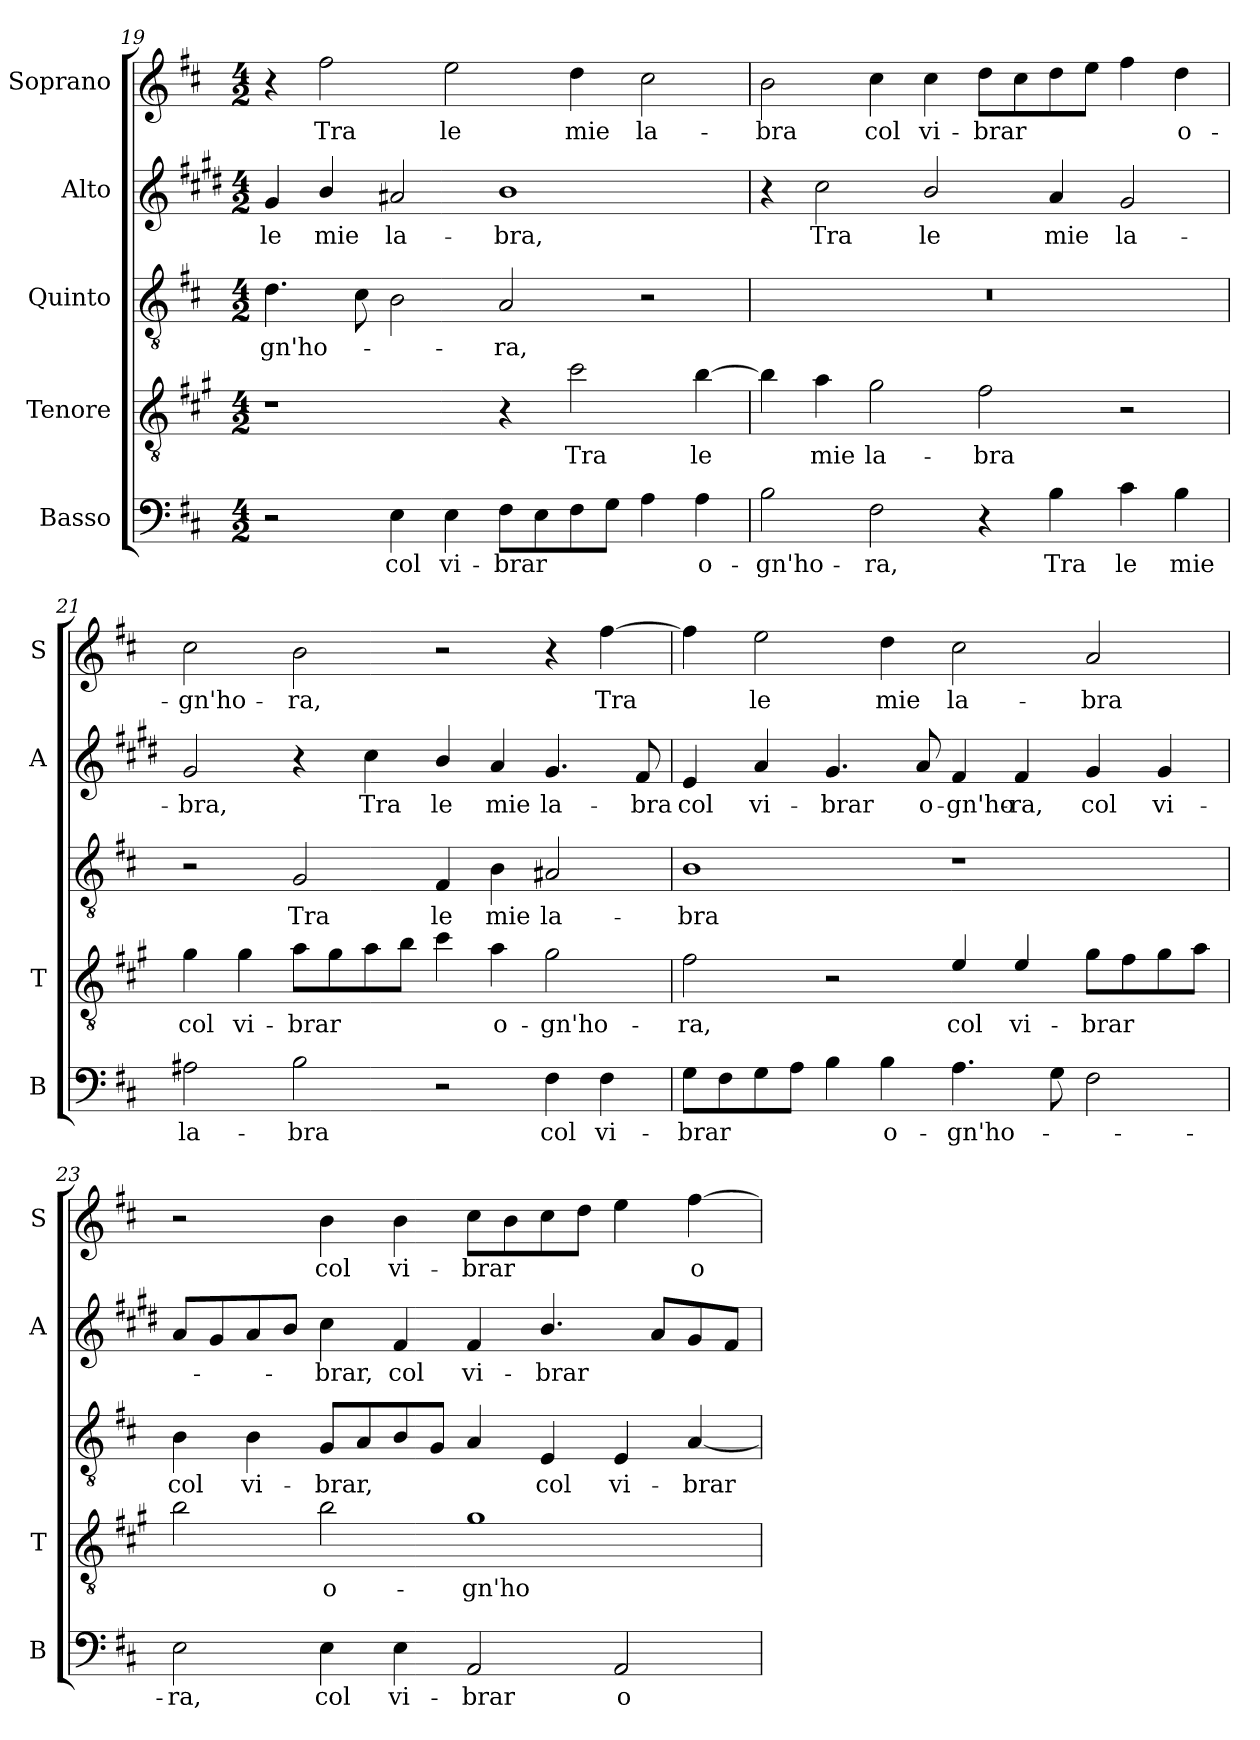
**kern	**text	**kern	**text	**kern	**text	**kern	**text	**kern	**text
*part5	*part5	*part4	*part4	*part3	*part3	*part2	*part2	*part1	*part1
*staff5	*staff5	*staff4	*staff4	*staff3	*staff3	*staff2	*staff2	*staff1	*staff1
*I"Basso	*	*I"Tenore	*	*I"Quinto	*	*I"Alto	*	*I"Soprano	*
*I'B	*	*I'T	*	*	*	*I'A	*	*I'S	*
*clefF4	*	*clefGv2	*	*clefGv2	*	*clefG2	*	*clefG2	*
*	*	*ITrd4c7	*	*	*	*ITrd1c2	*	*	*
*k[f#c#]	*	*k[f#c#]	*	*k[f#c#]	*	*k[f#c#]	*	*k[f#c#]	*
*D:	*	*D:	*	*D:	*	*D:	*	*D:	*
*M4/2	*	*M4/2	*	*M4/2	*	*M4/2	*	*M4/2	*
=19	=19	=19	=19	=19	=19	=19	=19	=19	=19
!	!	!	!	!	!LO:LY:b	!	!LO:LY:b	!	!
2r	.	1r	.	4.d\	-gn'ho-	4f#/	le	4r	.
!	!	!	!	!	!	!	!LO:LY:b	!	!LO:LY:b
.	.	.	.	.	.	4a/	mie	2ff#\	Tra
.	.	.	.	8c#\	.	.	.	.	.
!	!LO:LY:b	!	!	!	!	!	!LO:LY:b	!	!
4E\	col	.	.	2B\	.	2g#X/	la-	.	.
!	!LO:LY:b	!	!	!	!	!	!	!	!LO:LY:b
4E\	vi-	.	.	.	.	.	.	2ee\	le
!	!LO:LY:b	!	!	!	!LO:LY:b	!	!LO:LY:b	!	!
8F#\L	-brar	4r	.	2A/	-ra,	1a	-bra,	.	.
8E\	.	.	.	.	.	.	.	.	.
!	!	!	!LO:LY:b	!	!	!	!	!	!LO:LY:b
8F#\	.	2f#\	Tra	.	.	.	.	4dd\	mie
8G\J	.	.	.	.	.	.	.	.	.
!	!	!	!	!	!	!	!	!	!LO:LY:b
4A\	.	.	.	2r	.	.	.	2cc#\	la-
!	!LO:LY:b	!	!LO:LY:b	!	!	!	!	!	!
4A\	o-	[4e\	le	.	.	.	.	.	.
!!LO:PB:g=z
=20	=20	=20	=20	=20	=20	=20	=20	=20	=20
!	!LO:LY:b	!	!	!	!	!	!	!	!LO:LY:b
2B\	-gn'ho-	4e\]	.	0r	.	4r	.	2b\	-bra
!	!	!	!LO:LY:b	!	!	!	!LO:LY:b	!	!
.	.	4d\	mie	.	.	2b\	Tra	.	.
!	!LO:LY:b	!	!LO:LY:b	!	!	!	!	!	!LO:LY:b
2F#\	-ra,	2c#\	la-	.	.	.	.	4cc#\	col
!	!	!	!	!	!	!	!LO:LY:b	!	!LO:LY:b
.	.	.	.	.	.	2a/	le	4cc#\	vi-
!	!	!	!LO:LY:b	!	!	!	!	!	!LO:LY:b
4r	.	2B\	-bra	.	.	.	.	8dd\L	-brar
.	.	.	.	.	.	.	.	8cc#\	.
!	!LO:LY:b	!	!	!	!	!	!LO:LY:b	!	!
4B\	Tra	.	.	.	.	4g/	mie	8dd\	.
.	.	.	.	.	.	.	.	8ee\J	.
!	!LO:LY:b	!	!	!	!	!	!LO:LY:b	!	!
4c#\	le	2r	.	.	.	2f#/	la-	4ff#\	.
!	!LO:LY:b	!	!	!	!	!	!	!	!LO:LY:b
4B\	mie	.	.	.	.	.	.	4dd\	o-
=21	=21	=21	=21	=21	=21	=21	=21	=21	=21
!	!LO:LY:b	!	!LO:LY:b	!	!	!	!LO:LY:b	!	!LO:LY:b
2A#X\	la-	4c#\	col	2r	.	2f#/	-bra,	2cc#\	-gn'ho-
!	!	!	!LO:LY:b	!	!	!	!	!	!
.	.	4c#\	vi-	.	.	.	.	.	.
!	!LO:LY:b	!	!LO:LY:b	!	!LO:LY:b	!	!	!	!LO:LY:b
2B\	-bra	8d\L	-brar	2G/	Tra	4r	.	2b\	-ra,
.	.	8c#\	.	.	.	.	.	.	.
!	!	!	!	!	!	!	!LO:LY:b	!	!
.	.	8d\	.	.	.	4b\	Tra	.	.
.	.	8e\J	.	.	.	.	.	.	.
!	!	!	!	!	!LO:LY:b	!	!LO:LY:b	!	!
2r	.	4f#\	.	4F#/	le	4a/	le	2r	.
!	!	!	!LO:LY:b	!	!LO:LY:b	!	!LO:LY:b	!	!
.	.	4d\	o-	4B\	mie	4g/	mie	.	.
!	!LO:LY:b	!	!LO:LY:b	!	!LO:LY:b	!	!LO:LY:b	!	!
4F#\	col	2c#\	-gn'ho-	2A#X/	la-	4.f#/	la-	4r	.
!	!LO:LY:b	!	!	!	!	!	!	!	!LO:LY:b
4F#\	vi-	.	.	.	.	.	.	[4ff#\	Tra
!	!	!	!	!	!	!	!LO:LY:b	!	!
.	.	.	.	.	.	8e/	-bra	.	.
=22	=22	=22	=22	=22	=22	=22	=22	=22	=22
!	!LO:LY:b	!	!LO:LY:b	!	!LO:LY:b	!	!LO:LY:b	!	!
8G\L	-brar	2B\	-ra,	1B	-bra	4d/	col	4ff#\]	.
8F#\	.	.	.	.	.	.	.	.	.
!	!	!	!	!	!	!	!LO:LY:b	!	!LO:LY:b
8G\	.	.	.	.	.	4g/	vi-	2ee\	le
8A\J	.	.	.	.	.	.	.	.	.
!	!	!	!	!	!	!	!LO:LY:b	!	!
4B\	.	2r	.	.	.	4.f#/	-brar	.	.
!	!LO:LY:b	!	!	!	!	!	!	!	!LO:LY:b
4B\	o-	.	.	.	.	.	.	4dd\	mie
!	!	!	!	!	!	!	!LO:LY:b	!	!
.	.	.	.	.	.	8g/	o-	.	.
!	!LO:LY:b	!	!LO:LY:b	!	!	!	!LO:LY:b	!	!LO:LY:b
4.A\	-gn'ho-	4A/	col	1r	.	4e/	-gn'ho-	2cc#\	la-
!	!	!	!LO:LY:b	!	!	!	!LO:LY:b	!	!
.	.	4A/	vi-	.	.	4e/	-ra,	.	.
8G\	.	.	.	.	.	.	.	.	.
!	!	!	!LO:LY:b	!	!	!	!LO:LY:b	!	!LO:LY:b
2F#\	.	8c#\L	-brar	.	.	4f#/	col	2a/	-bra
.	.	8B\	.	.	.	.	.	.	.
!	!	!	!	!	!	!	!LO:LY:b	!	!
.	.	8c#\	.	.	.	4f#/	vi-	.	.
.	.	8d\J	.	.	.	.	.	.	.
!!LO:LB:g=z
=23	=23	=23	=23	=23	=23	=23	=23	=23	=23
!	!LO:LY:b	!	!	!	!LO:LY:b	!	!	!	!
2E\	-ra,	2e\	.	4B\	col	8g/L	.	2r	.
.	.	.	.	.	.	8f#/	.	.	.
!	!	!	!	!	!LO:LY:b	!	!	!	!
.	.	.	.	4B\	vi-	8g/	.	.	.
.	.	.	.	.	.	8a/J	.	.	.
!	!LO:LY:b	!	!LO:LY:b	!	!LO:LY:b	!	!LO:LY:b	!	!LO:LY:b
4E\	col	2e\	o-	8G/L	-brar,	4b\	-brar,	4b\	col
.	.	.	.	8A/	.	.	.	.	.
!	!LO:LY:b	!	!	!	!	!	!LO:LY:b	!	!LO:LY:b
4E\	vi-	.	.	8B/	.	4e/	col	4b\	vi-
.	.	.	.	8G/J	.	.	.	.	.
!	!LO:LY:b	!	!LO:LY:b	!	!	!	!LO:LY:b	!	!LO:LY:b
2AA/	-brar	1c#	-gn'ho-	4A/	.	4e/	vi-	8cc#\L	-brar
.	.	.	.	.	.	.	.	8b\	.
!	!	!	!	!	!LO:LY:b	!	!LO:LY:b	!	!
.	.	.	.	4E/	col	4.a/	-brar	8cc#\	.
.	.	.	.	.	.	.	.	8dd\J	.
!	!LO:LY:b	!	!	!	!LO:LY:b	!	!	!	!
2AA/	o-	.	.	4E/	vi-	.	.	4ee\	.
.	.	.	.	.	.	8g/L	.	.	.
!	!	!	!	!	!LO:LY:b	!	!	!	!LO:LY:b
.	.	.	.	[4A/	-brar	8f#/	.	[4ff#\	o-
.	.	.	.	.	.	8e/J	.	.	.
=	=	=	=	=	=	=	=	=	=
*-	*-	*-	*-	*-	*-	*-	*-	*-	*-
